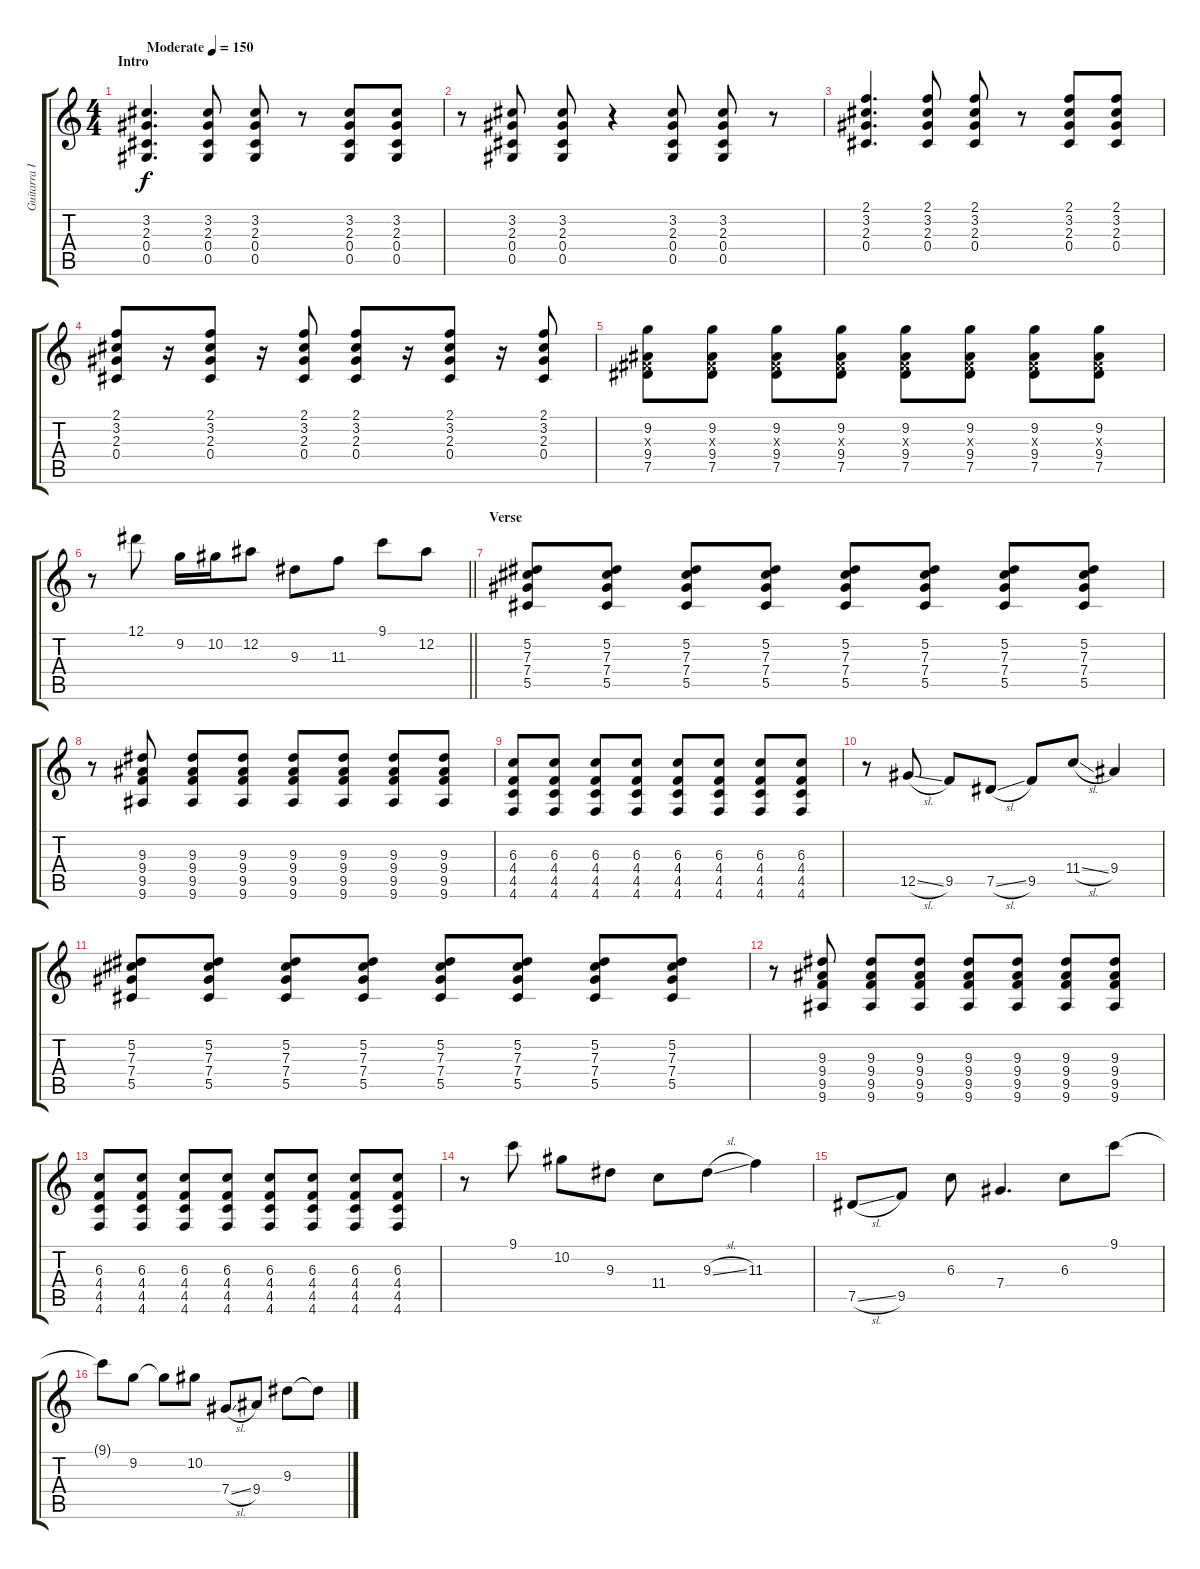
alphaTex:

\track ("Guitarra I" "Guitarra I") {instrument distortionguitar}
\staff {score tabs}
\tuning (Eb4 Bb3 Gb3 Db3 Ab2 Db2) {hide}
\ts (4 4)
\section ("" "Intro")
\tempo (150 "Moderate")
\clef g2
\ks c
(3.2 2.3 0.4 0.5).4{d dy f instrument distortionguitar} (3.2 2.3 0.4 0.5).8 (3.2 2.3 0.4 0.5).8 r.8 (3.2 2.3 0.4 0.5).8 (3.2 2.3 0.4 0.5).8 |
r.8 (3.2 2.3 0.4 0.5).8 (3.2 2.3 0.4 0.5).8 r.4 (3.2 2.3 0.4 0.5).8 (3.2 2.3 0.4 0.5).8 r.8 |
(2.1 3.2 2.3 0.4).4{d} (2.1 3.2 2.3 0.4).8 (2.1 3.2 2.3 0.4).8 r.8 (2.1 3.2 2.3 0.4).8 (2.1 3.2 2.3 0.4).8 |
(2.1 3.2 2.3 0.4).8 r.16 (2.1 3.2 2.3 0.4).8 r.16 (2.1 3.2 2.3 0.4).8 (2.1 3.2 2.3 0.4).8 r.16 (2.1 3.2 2.3 0.4).8 r.16 (2.1 3.2 2.3 0.4).8 |
(9.2 0.3{x} 9.4 7.5).8 (9.2 0.3{x} 9.4 7.5).8 (9.2 0.3{x} 9.4 7.5).8 (9.2 0.3{x} 9.4 7.5).8 (9.2 0.3{x} 9.4 7.5).8 (9.2 0.3{x} 9.4 7.5).8 (9.2 0.3{x} 9.4 7.5).8 (9.2 0.3{x} 9.4 7.5).8 |
\barLineRight lightlight
r.8 12.1.8 9.2.16 10.2.16 12.2.8 9.3.8 11.3.8 9.1.8 12.2.8 |
\section ("" "Verse")
(5.2 7.3 7.4 5.5).8 (5.2 7.3 7.4 5.5).8 (5.2 7.3 7.4 5.5).8 (5.2 7.3 7.4 5.5).8 (5.2 7.3 7.4 5.5).8 (5.2 7.3 7.4 5.5).8 (5.2 7.3 7.4 5.5).8 (5.2 7.3 7.4 5.5).8 |
r.8 (9.3 9.4 9.5 9.6).8 (9.3 9.4 9.5 9.6).8 (9.3 9.4 9.5 9.6).8 (9.3 9.4 9.5 9.6).8 (9.3 9.4 9.5 9.6).8 (9.3 9.4 9.5 9.6).8 (9.3 9.4 9.5 9.6).8 |
(6.3 4.4 4.5 4.6).8 (6.3 4.4 4.5 4.6).8 (6.3 4.4 4.5 4.6).8 (6.3 4.4 4.5 4.6).8 (6.3 4.4 4.5 4.6).8 (6.3 4.4 4.5 4.6).8 (6.3 4.4 4.5 4.6).8 (6.3 4.4 4.5 4.6).8 |
r.8 12.5{sl}.8 9.5.8 7.5{sl}.8 9.5.8 11.4{sl}.8 9.4.4 |
(5.2 7.3 7.4 5.5).8 (5.2 7.3 7.4 5.5).8 (5.2 7.3 7.4 5.5).8 (5.2 7.3 7.4 5.5).8 (5.2 7.3 7.4 5.5).8 (5.2 7.3 7.4 5.5).8 (5.2 7.3 7.4 5.5).8 (5.2 7.3 7.4 5.5).8 |
r.8 (9.3 9.4 9.5 9.6).8 (9.3 9.4 9.5 9.6).8 (9.3 9.4 9.5 9.6).8 (9.3 9.4 9.5 9.6).8 (9.3 9.4 9.5 9.6).8 (9.3 9.4 9.5 9.6).8 (9.3 9.4 9.5 9.6).8 |
(6.3 4.4 4.5 4.6).8 (6.3 4.4 4.5 4.6).8 (6.3 4.4 4.5 4.6).8 (6.3 4.4 4.5 4.6).8 (6.3 4.4 4.5 4.6).8 (6.3 4.4 4.5 4.6).8 (6.3 4.4 4.5 4.6).8 (6.3 4.4 4.5 4.6).8 |
r.8 9.1.8 10.2.8 9.3.8 11.4.8 9.3{sl}.8 11.3.4 |
7.5{sl}.8 9.5.8 6.3.8 7.4.4{d} 6.3.8 9.1.8 |
9.1{t}.8 9.2.8 9.2{t}.8 10.2.8 7.4{sl}.8 9.4.8 9.3.8 9.3{t}.8
